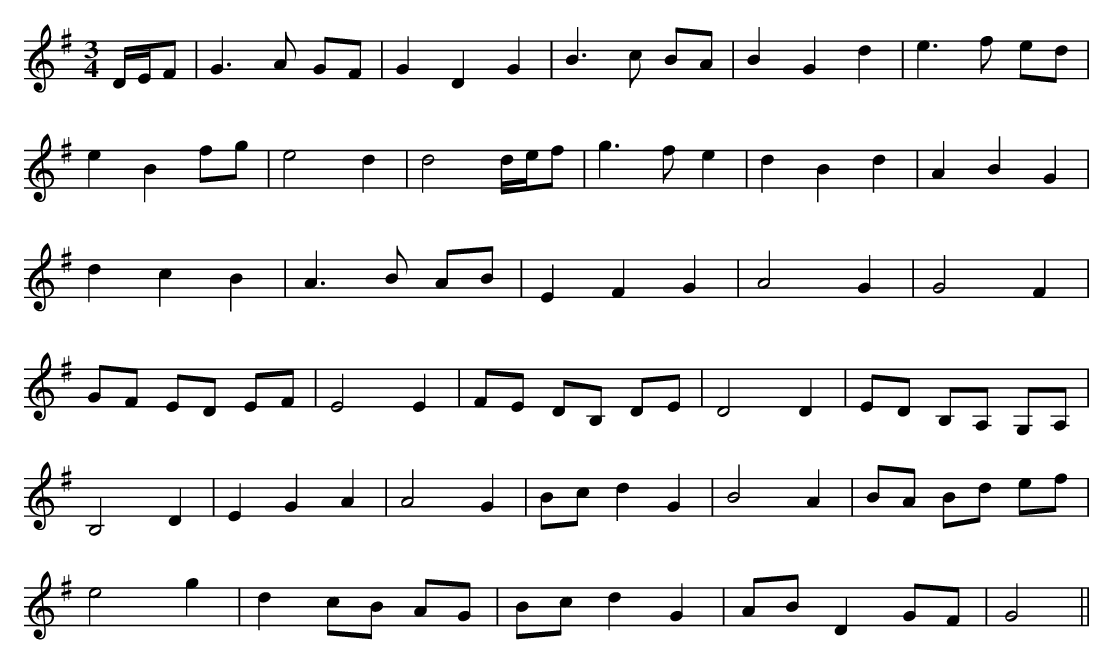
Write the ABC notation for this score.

X:1
M:3/4
K:G
D/E/F|G3 A GF|G2 D2 G2|B3 c BA|B2 G2 d2|e3 f ed|
e2 B2 fg|e4 d2|d4 d/e/f|g3 f e2|d2 B2 d2|A2 B2 G2|
d2 c2 B2|A3 B AB|E2 F2 G2|A4 G2|G4 F2|
GF ED EF|E4 E2|FE DB, DE|D4 D2|ED B,A, G,A,|
B,4 D2|E2 G2 A2|A4 G2|Bc d2 G2|B4 A2|BA Bd ef|
e4 g2|d2 cB AG|Bc d2 G2|AB D2 GF|G4||
